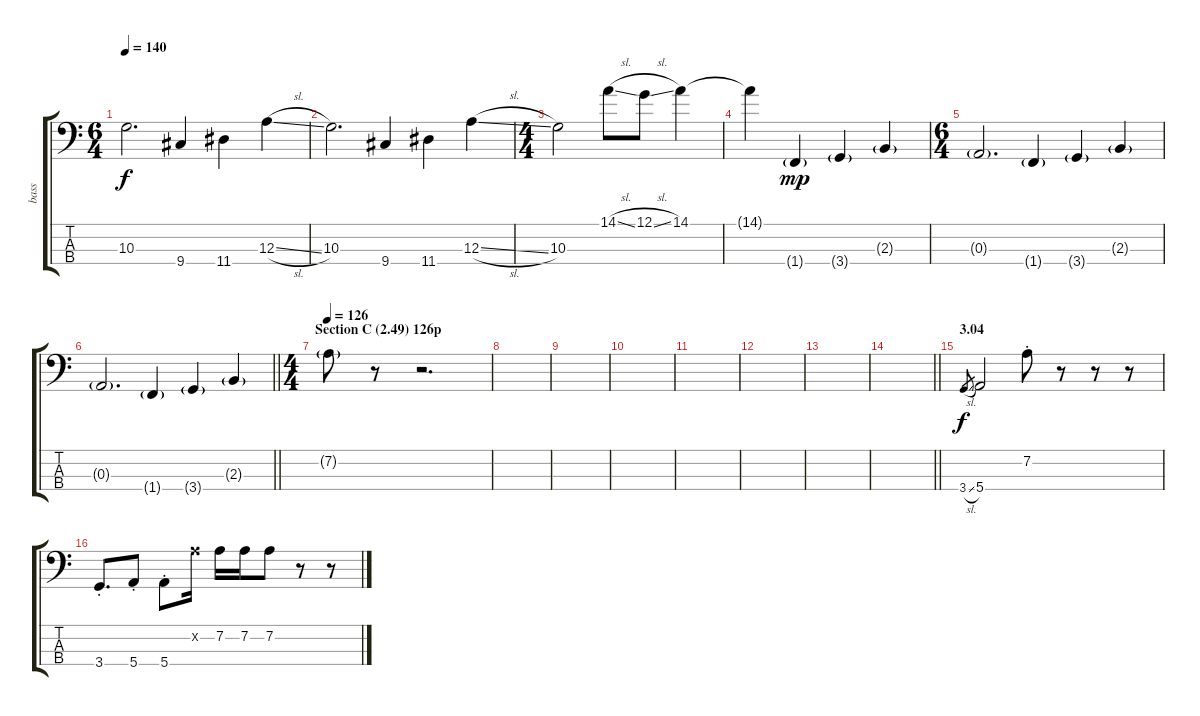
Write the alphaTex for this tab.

\track ("bass" "bass") {instrument electricbassfinger}
\staff {score tabs}
\tuning (G2 D2 A1 E1) {hide}
\ts (6 4)
\tempo 140
\clef f4
\ks c
10.3.2{d dy f} 9.4.4 11.4.4 12.3{sl}.4 |
10.3.2{d} 9.4.4 11.4.4 12.3{sl}.4 |
\ts (4 4)
10.3.2 14.1{sl}.8 12.1{sl}.8 14.1.4 |
14.1{t}.4 1.4{g}.4{dy mp} 3.4{g}.4 2.3{g}.4 |
\ts (6 4)
0.3{g}.2{d} 1.4{g}.4 3.4{g}.4 2.3{g}.4 |
\barLineRight lightlight
0.3{g}.2{d} 1.4{g}.4 3.4{g}.4 2.3{g}.4 |
\ts (4 4)
\section ("" "Section C (2.49) 126p")
\tempo 126
7.2{g}.8 r.8 r.2{d} |
|
|
|
|
|
|
\barLineRight lightlight
|
\section ("" "3.04")
3.4{sl}.8{gr dy f} 5.4.2 7.2{st}.8 r.8 r.8 r.8 |
3.4{st}.8{d} 5.4{st}.8 5.4{st}.8 7.2{x}.16 7.2.16 7.2.16 7.2.8 r.8 r.8
